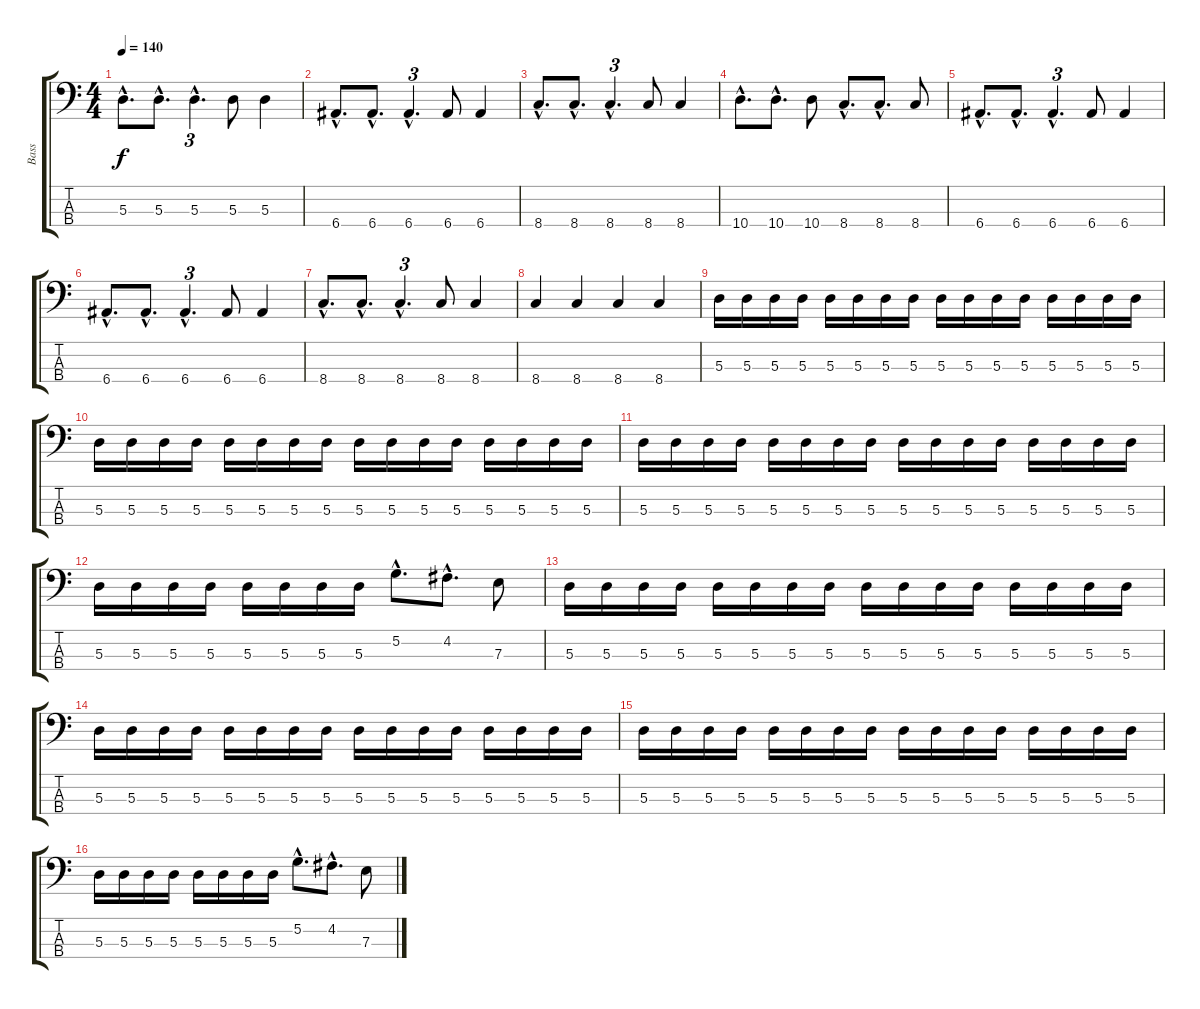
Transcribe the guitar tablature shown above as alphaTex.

\track ("Bass" "Bass") {instrument electricbassfinger}
\staff {score tabs}
\tuning (G2 D2 A1 E1) {hide}
\ts (4 4)
\tempo 140
\clef f4
\ks c
5.3{hac}.8{d dy f} 5.3{hac}.8{d} 5.3{hac}.4{d tu (3 2)} 5.3.8 5.3.4 |
6.4{hac}.8{d} 6.4{hac}.8{d} 6.4{hac}.4{d tu (3 2)} 6.4.8 6.4.4 |
8.4{hac}.8{d} 8.4{hac}.8{d} 8.4{hac}.4{d tu (3 2)} 8.4.8 8.4.4 |
10.4{hac}.8{d} 10.4{hac}.8{d} 10.4.8 8.4{hac}.8{d} 8.4{hac}.8{d} 8.4.8 |
6.4{hac}.8{d} 6.4{hac}.8{d} 6.4{hac}.4{d tu (3 2)} 6.4.8 6.4.4 |
6.4{hac}.8{d} 6.4{hac}.8{d} 6.4{hac}.4{d tu (3 2)} 6.4.8 6.4.4 |
8.4{hac}.8{d} 8.4{hac}.8{d} 8.4{hac}.4{d tu (3 2)} 8.4.8 8.4.4 |
8.4.4 8.4.4 8.4.4 8.4.4 |
5.3.16 5.3.16 5.3.16 5.3.16 5.3.16 5.3.16 5.3.16 5.3.16 5.3.16 5.3.16 5.3.16 5.3.16 5.3.16 5.3.16 5.3.16 5.3.16 |
5.3.16 5.3.16 5.3.16 5.3.16 5.3.16 5.3.16 5.3.16 5.3.16 5.3.16 5.3.16 5.3.16 5.3.16 5.3.16 5.3.16 5.3.16 5.3.16 |
5.3.16 5.3.16 5.3.16 5.3.16 5.3.16 5.3.16 5.3.16 5.3.16 5.3.16 5.3.16 5.3.16 5.3.16 5.3.16 5.3.16 5.3.16 5.3.16 |
5.3.16 5.3.16 5.3.16 5.3.16 5.3.16 5.3.16 5.3.16 5.3.16 5.2{hac}.8{d} 4.2{hac}.8{d} 7.3.8 |
5.3.16 5.3.16 5.3.16 5.3.16 5.3.16 5.3.16 5.3.16 5.3.16 5.3.16 5.3.16 5.3.16 5.3.16 5.3.16 5.3.16 5.3.16 5.3.16 |
5.3.16 5.3.16 5.3.16 5.3.16 5.3.16 5.3.16 5.3.16 5.3.16 5.3.16 5.3.16 5.3.16 5.3.16 5.3.16 5.3.16 5.3.16 5.3.16 |
5.3.16 5.3.16 5.3.16 5.3.16 5.3.16 5.3.16 5.3.16 5.3.16 5.3.16 5.3.16 5.3.16 5.3.16 5.3.16 5.3.16 5.3.16 5.3.16 |
5.3.16 5.3.16 5.3.16 5.3.16 5.3.16 5.3.16 5.3.16 5.3.16 5.2{hac}.8{d} 4.2{hac}.8{d} 7.3.8
